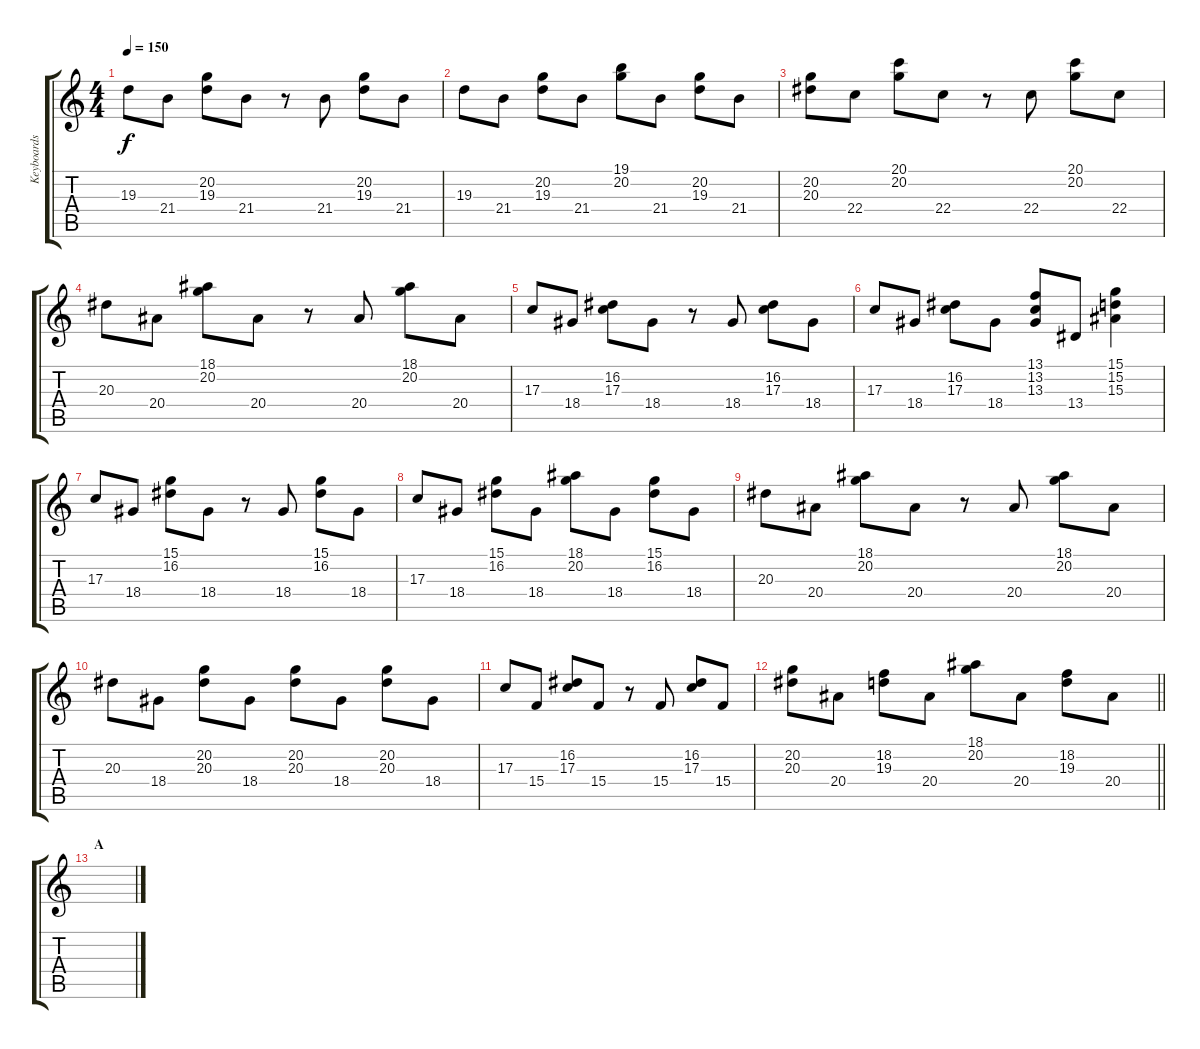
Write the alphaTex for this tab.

\track ("Keyboards" "Keyboards") {instrument tremolostrings}
\staff {score tabs}
\tuning (E4 B3 G3 D3 A2 E2) {hide}
\ts (4 4)
\tempo 150
\clef g2
\ks c
19.3.8{dy f} 21.4.8 (20.2 19.3).8 21.4.8 r.8 21.4.8 (20.2 19.3).8 21.4.8 |
19.3.8 21.4.8 (20.2 19.3).8 21.4.8 (19.1 20.2).8 21.4.8 (20.2 19.3).8 21.4.8 |
(20.2 20.3).8 22.4.8 (20.1 20.2).8 22.4.8 r.8 22.4.8 (20.1 20.2).8 22.4.8 |
20.3.8 20.4.8 (18.1 20.2).8 20.4.8 r.8 20.4.8 (18.1 20.2).8 20.4.8 |
17.3.8 18.4.8 (16.2 17.3).8 18.4.8 r.8 18.4.8 (16.2 17.3).8 18.4.8 |
17.3.8 18.4.8 (16.2 17.3).8 18.4.8 (13.1 13.2 13.3).8 13.4.8 (15.1 15.2 15.3).4 |
17.3.8 18.4.8 (15.1 16.2).8 18.4.8 r.8 18.4.8 (15.1 16.2).8 18.4.8 |
17.3.8 18.4.8 (15.1 16.2).8 18.4.8 (18.1 20.2).8 18.4.8 (15.1 16.2).8 18.4.8 |
20.3.8 20.4.8 (18.1 20.2).8 20.4.8 r.8 20.4.8 (18.1 20.2).8 20.4.8 |
20.3.8 18.4.8 (20.2 20.3).8 18.4.8 (20.2 20.3).8 18.4.8 (20.2 20.3).8 18.4.8 |
17.3.8 15.4.8 (16.2 17.3).8 15.4.8 r.8 15.4.8 (16.2 17.3).8 15.4.8 |
\barLineRight lightlight
(20.2 20.3).8 20.4.8 (18.2 19.3).8 20.4.8 (18.1 20.2).8 20.4.8 (18.2 19.3).8 20.4.8 |
\section ("" "A")
